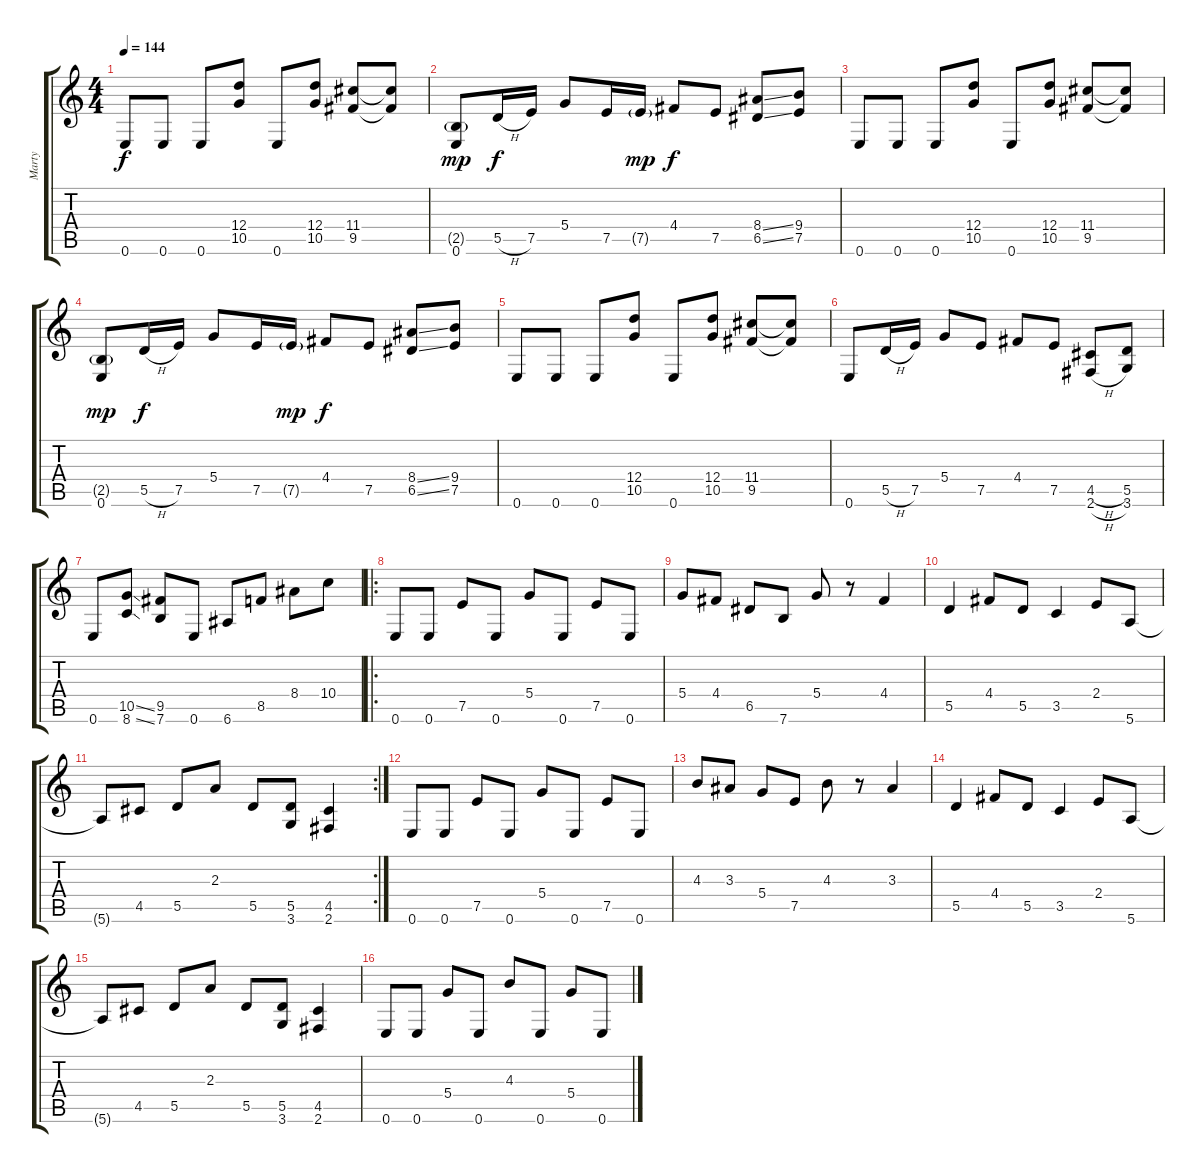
\track ("Marty" "Marty") {instrument distortionguitar}
\staff {score tabs}
\tuning (E4 B3 G3 D3 A2 E2) {hide}
\ts (4 4)
\tempo 144
\clef g2
\ks c
0.6.8{dy f} 0.6.8 0.6.8 (12.4 10.5).8 0.6.8 (12.4 10.5).8 (11.4 9.5).8 (11.4{t} 9.5{t}).8 |
(2.5{g} 0.6).8{dy mp} 5.5{h}.16{dy f} 7.5.16 5.4.8 7.5.16 7.5{g}.16{dy mp} 4.4.8{dy f} 7.5.8 (8.4{ss} 6.5{ss}).8 (9.4 7.5).8 |
0.6.8 0.6.8 0.6.8 (12.4 10.5).8 0.6.8 (12.4 10.5).8 (11.4 9.5).8 (11.4{t} 9.5{t}).8 |
(2.5{g} 0.6).8{dy mp} 5.5{h}.16{dy f} 7.5.16 5.4.8 7.5.16 7.5{g}.16{dy mp} 4.4.8{dy f} 7.5.8 (8.4{ss} 6.5{ss}).8 (9.4 7.5).8 |
0.6.8 0.6.8 0.6.8 (12.4 10.5).8 0.6.8 (12.4 10.5).8 (11.4 9.5).8 (11.4{t} 9.5{t}).8 |
0.6.8 5.5{h}.16 7.5.16 5.4.8 7.5.8 4.4.8 7.5.8 (4.5{h} 2.6{h}).8 (5.5 3.6).8 |
0.6.8 (10.5{ss} 8.6{ss}).8 (9.5 7.6).8 0.6.8 6.6.8 8.5.8 8.4.8 10.4.8 |
\ro
0.6.8 0.6.8 7.5.8 0.6.8 5.4.8 0.6.8 7.5.8 0.6.8 |
5.4.8 4.4.8 6.5.8 7.6.8 5.4.8 r.8 4.4.4 |
5.5.4 4.4.8 5.5.8 3.5.4 2.4.8 5.6.8 |
\rc 2
5.6{t}.8 4.5.8 5.5.8 2.3.8 5.5.8 (5.5 3.6).8 (4.5 2.6).4 |
0.6.8 0.6.8 7.5.8 0.6.8 5.4.8 0.6.8 7.5.8 0.6.8 |
4.3.8 3.3.8 5.4.8 7.5.8 4.3.8 r.8 3.3.4 |
5.5.4 4.4.8 5.5.8 3.5.4 2.4.8 5.6.8 |
5.6{t}.8 4.5.8 5.5.8 2.3.8 5.5.8 (5.5 3.6).8 (4.5 2.6).4 |
0.6.8 0.6.8 5.4.8 0.6.8 4.3.8 0.6.8 5.4.8 0.6.8
